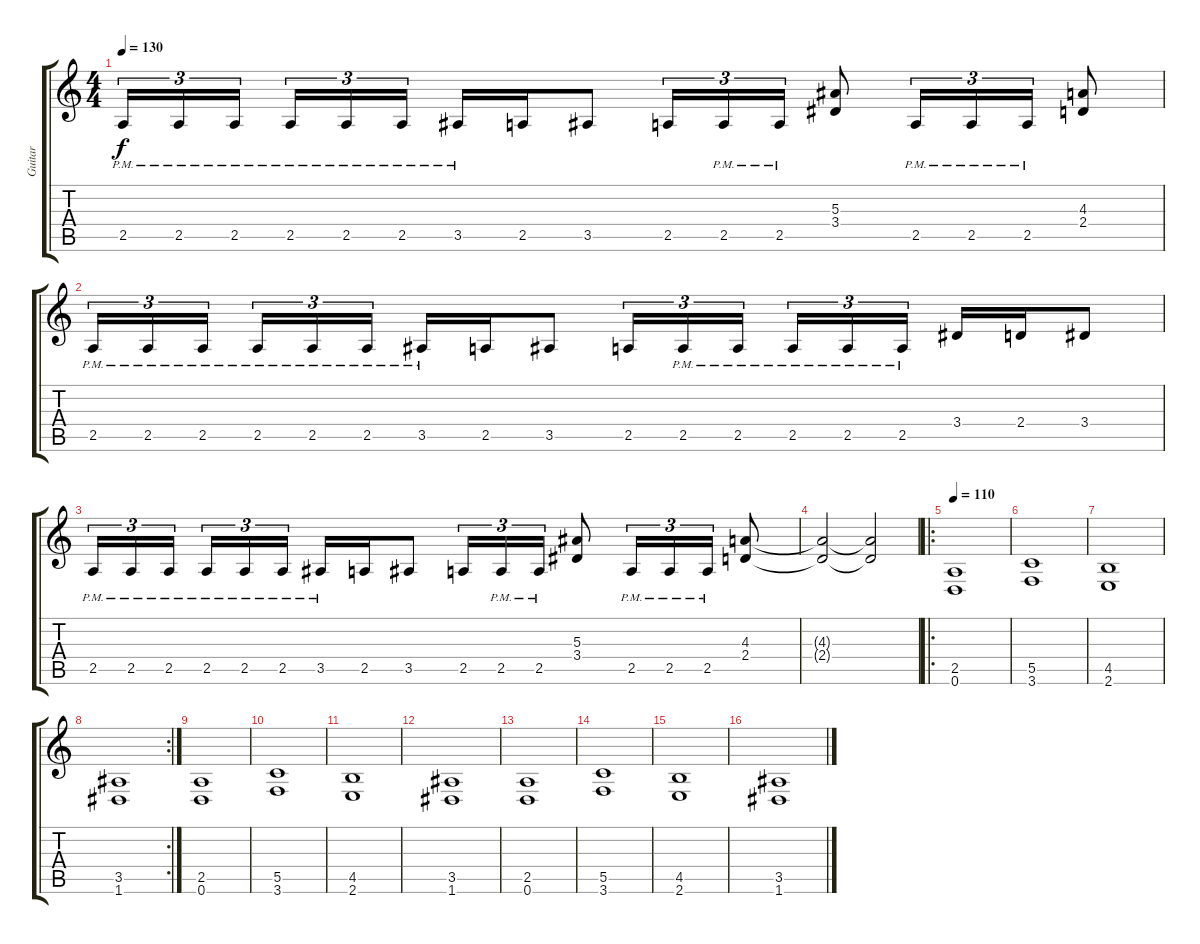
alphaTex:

\track ("Guitar " "Guitar ") {instrument distortionguitar}
\staff {score tabs}
\tuning (D4 A3 F3 C3 G2 D2) {hide}
\ts (4 4)
\tempo 130
\clef g2
\ks c
2.5{pm}.16{tu (3 2) dy f} 2.5{pm}.16{tu (3 2)} 2.5{pm}.16{tu (3 2)} 2.5{pm}.16{tu (3 2)} 2.5{pm}.16{tu (3 2)} 2.5{pm}.16{tu (3 2)} 3.5{pm}.16 2.5.16 3.5.8 2.5.16{tu (3 2)} 2.5{pm}.16{tu (3 2)} 2.5{pm}.16{tu (3 2)} (5.3 3.4).8 2.5{pm}.16{tu (3 2)} 2.5{pm}.16{tu (3 2)} 2.5{pm}.16{tu (3 2)} (4.3 2.4).8 |
2.5{pm}.16{tu (3 2)} 2.5{pm}.16{tu (3 2)} 2.5{pm}.16{tu (3 2)} 2.5{pm}.16{tu (3 2)} 2.5{pm}.16{tu (3 2)} 2.5{pm}.16{tu (3 2)} 3.5{pm}.16 2.5.16 3.5.8 2.5.16{tu (3 2)} 2.5{pm}.16{tu (3 2)} 2.5{pm}.16{tu (3 2)} 2.5{pm}.16{tu (3 2)} 2.5{pm}.16{tu (3 2)} 2.5{pm}.16{tu (3 2)} 3.4.16 2.4.16 3.4.8 |
2.5{pm}.16{tu (3 2)} 2.5{pm}.16{tu (3 2)} 2.5{pm}.16{tu (3 2)} 2.5{pm}.16{tu (3 2)} 2.5{pm}.16{tu (3 2)} 2.5{pm}.16{tu (3 2)} 3.5{pm}.16 2.5.16 3.5.8 2.5.16{tu (3 2)} 2.5{pm}.16{tu (3 2)} 2.5{pm}.16{tu (3 2)} (5.3 3.4).8 2.5{pm}.16{tu (3 2)} 2.5{pm}.16{tu (3 2)} 2.5{pm}.16{tu (3 2)} (4.3 2.4).8 |
(4.3{t} 2.4{t}).2 (4.3{t} 2.4{t}).2 |
\ro
\tempo 110
(2.5 0.6).1 |
(5.5 3.6).1 |
(4.5 2.6).1 |
\rc 2
(3.5 1.6).1 |
(2.5 0.6).1 |
(5.5 3.6).1 |
(4.5 2.6).1 |
(3.5 1.6).1 |
(2.5 0.6).1 |
(5.5 3.6).1 |
(4.5 2.6).1 |
(3.5 1.6).1
